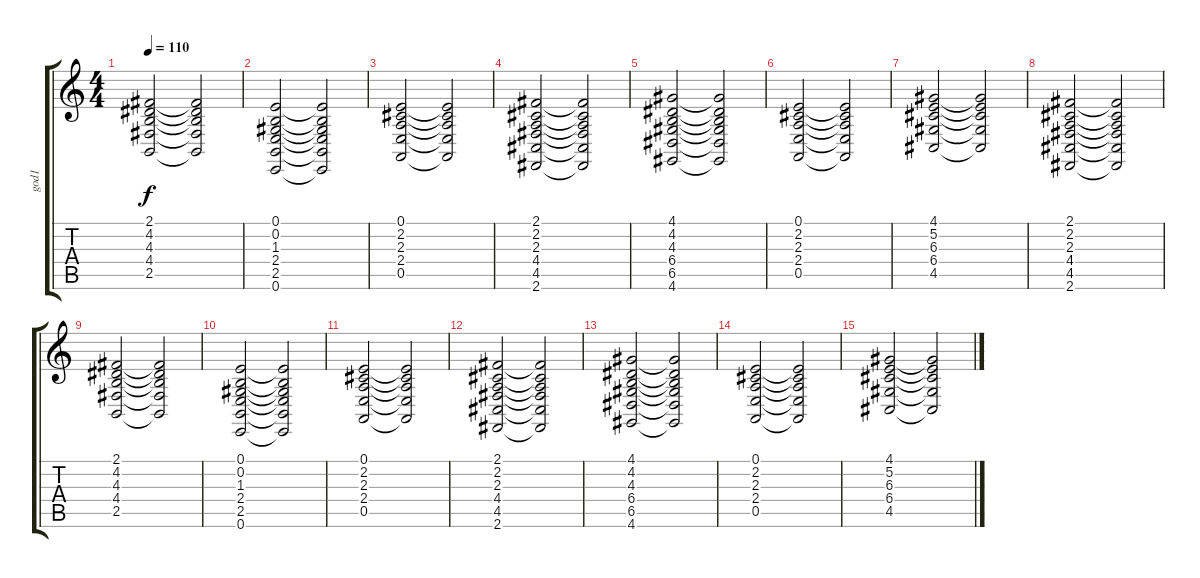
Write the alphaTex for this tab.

\track ("god1" "god1") {instrument stringensemble1}
\staff {score tabs}
\tuning (E4 B3 G3 D3 A2 E2) {hide}
\ts (4 4)
\tempo 110
\clef g2
\ks c
(2.1 4.2 4.3 4.4 2.5).2{dy f} (2.1{t} 4.2{t} 4.3{t} 4.4{t} 2.5{t}).2 |
(0.1 0.2 1.3 2.4 2.5 0.6).2 (0.1{t} 0.2{t} 1.3{t} 2.4{t} 2.5{t} 0.6{t}).2 |
(0.1 2.2 2.3 2.4 0.5).2 (0.1{t} 2.2{t} 2.3{t} 2.4{t} 0.5{t}).2 |
(2.1 2.2 2.3 4.4 4.5 2.6).2 (2.1{t} 2.2{t} 2.3{t} 4.4{t} 4.5{t} 2.6{t}).2 |
(4.1 4.2 4.3 6.4 6.5 4.6).2 (4.1{t} 4.2{t} 4.3{t} 6.4{t} 6.5{t} 4.6{t}).2 |
(0.1 2.2 2.3 2.4 0.5).2 (0.1{t} 2.2{t} 2.3{t} 2.4{t} 0.5{t}).2 |
(4.1 5.2 6.3 6.4 4.5).2 (4.1{t} 5.2{t} 6.3{t} 6.4{t} 4.5{t}).2 |
(2.1 2.2 2.3 4.4 4.5 2.6).2 (2.1{t} 2.2{t} 2.3{t} 4.4{t} 4.5{t} 2.6{t}).2 |
(2.1 4.2 4.3 4.4 2.5).2 (2.1{t} 4.2{t} 4.3{t} 4.4{t} 2.5{t}).2 |
(0.1 0.2 1.3 2.4 2.5 0.6).2{volume 0} (0.1{t} 0.2{t} 1.3{t} 2.4{t} 2.5{t} 0.6{t}).2 |
(0.1 2.2 2.3 2.4 0.5).2 (0.1{t} 2.2{t} 2.3{t} 2.4{t} 0.5{t}).2 |
(2.1 2.2 2.3 4.4 4.5 2.6).2 (2.1{t} 2.2{t} 2.3{t} 4.4{t} 4.5{t} 2.6{t}).2 |
(4.1 4.2 4.3 6.4 6.5 4.6).2 (4.1{t} 4.2{t} 4.3{t} 6.4{t} 6.5{t} 4.6{t}).2 |
(0.1 2.2 2.3 2.4 0.5).2 (0.1{t} 2.2{t} 2.3{t} 2.4{t} 0.5{t}).2 |
(4.1 5.2 6.3 6.4 4.5).2 (4.1{t} 5.2{t} 6.3{t} 6.4{t} 4.5{t}).2
